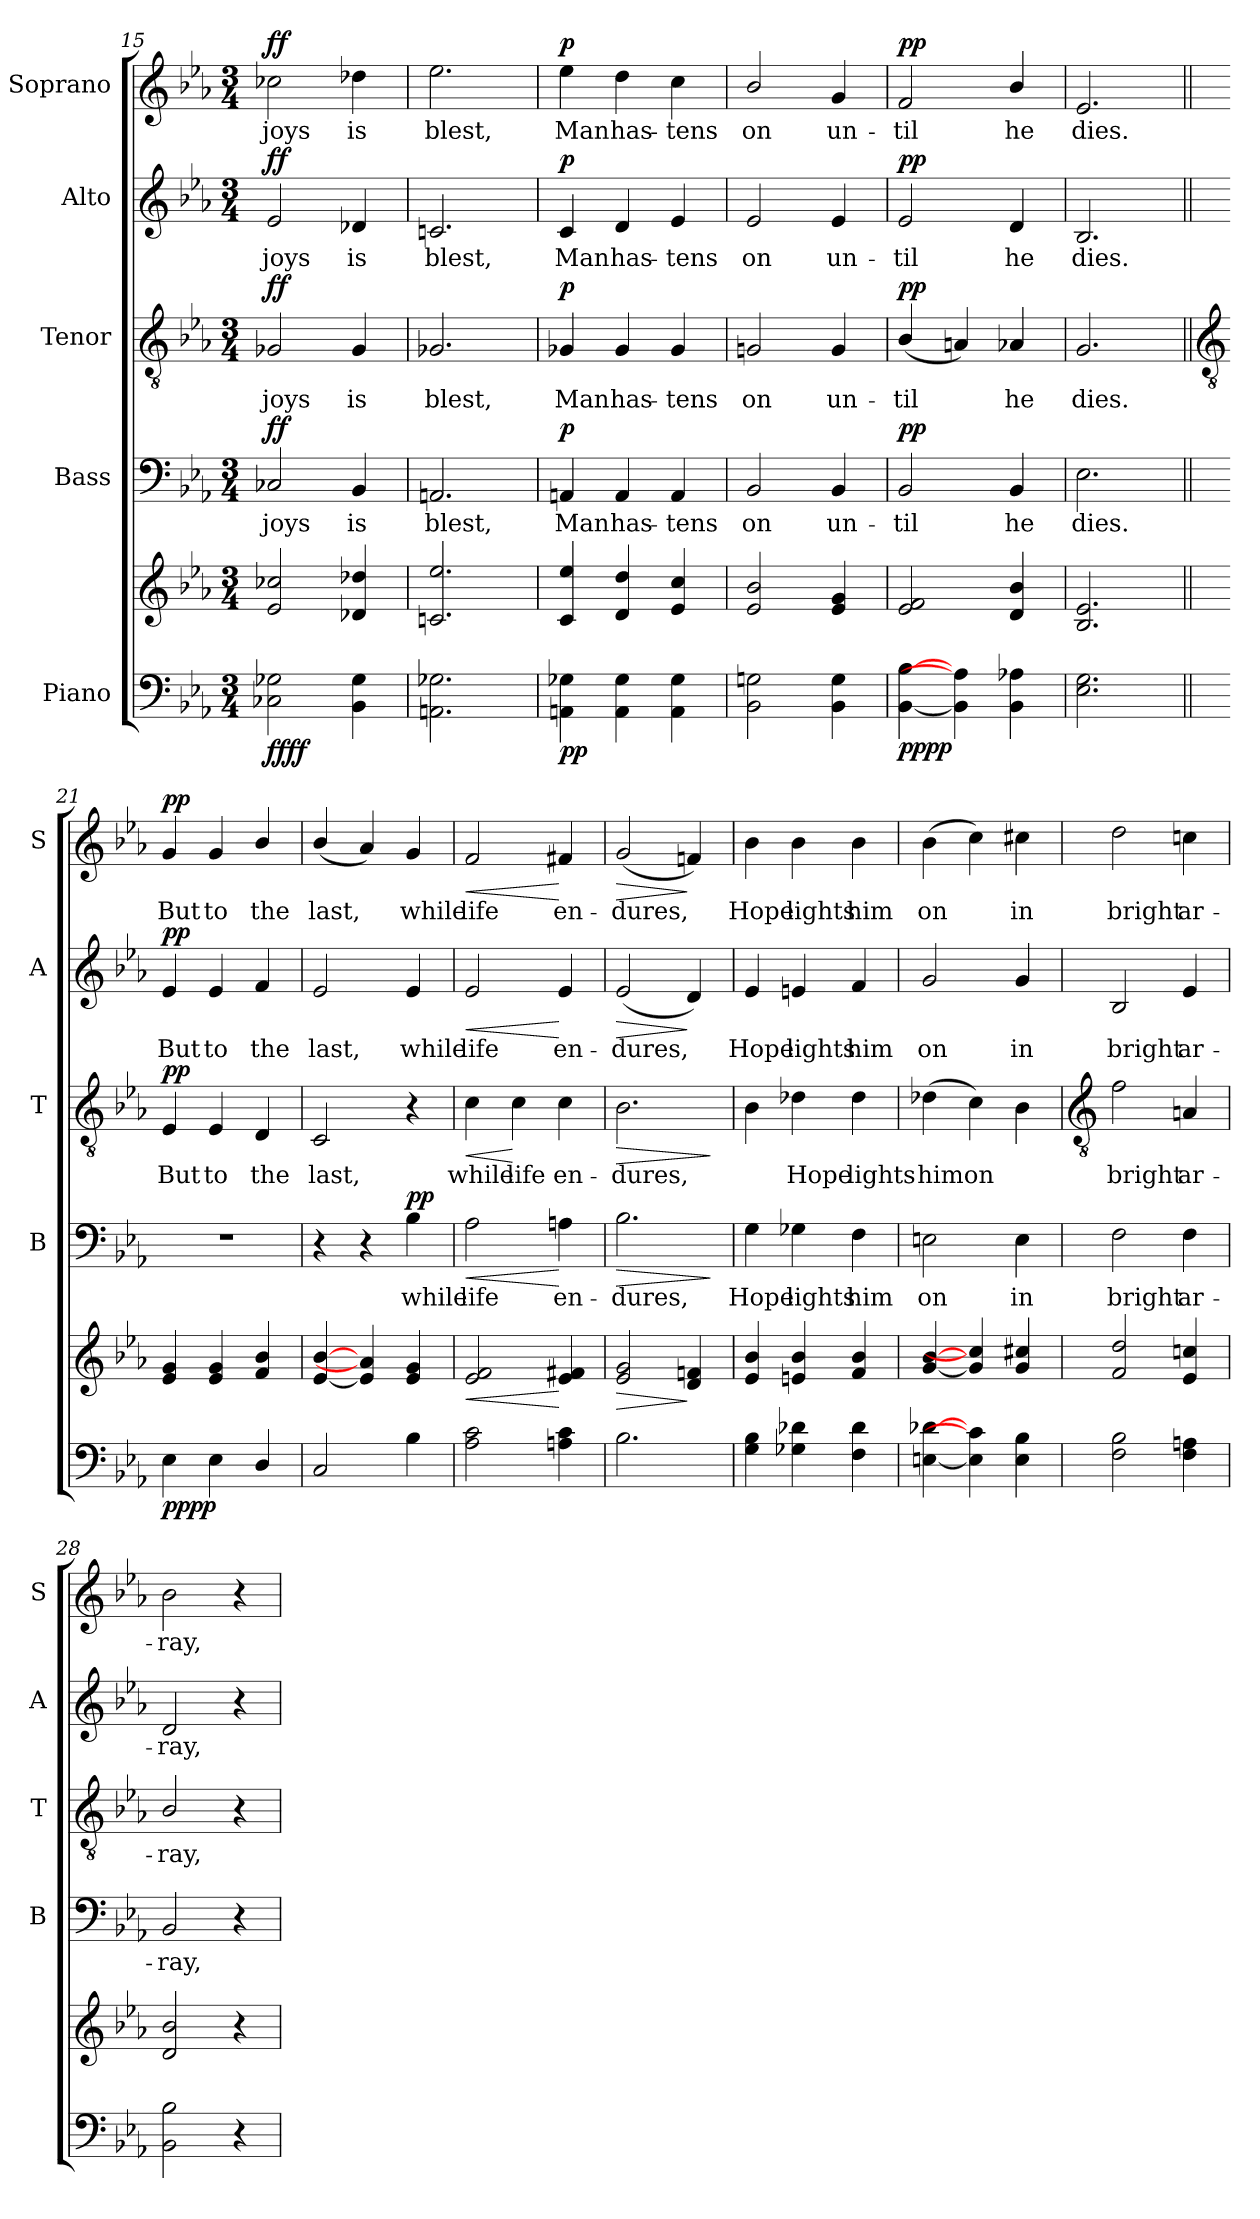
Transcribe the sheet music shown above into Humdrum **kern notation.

**kern	**kern	**dynam	**kern	**text	**dynam	**kern	**text	**dynam	**kern	**text	**dynam	**kern	**text	**dynam
*part5	*part5	*part5	*part4	*part4	*part4	*part3	*part3	*part3	*part2	*part2	*part2	*part1	*part1	*part1
*staff6	*staff5	*staff5/6	*staff4	*staff4	*staff4	*staff3	*staff3	*staff3	*staff2	*staff2	*staff2	*staff1	*staff1	*staff1
*I"Piano	*	*	*I"Bass	*	*	*I"Tenor	*	*	*I"Alto	*	*	*I"Soprano	*	*
*	*	*	*I'B	*	*	*I'T	*	*	*I'A	*	*	*I'S	*	*
*clefF4	*clefG2	*	*clefF4	*	*	*clefGv2	*	*	*clefG2	*	*	*clefG2	*	*
*k[b-e-a-]	*k[b-e-a-]	*	*k[b-e-a-]	*	*	*k[b-e-a-]	*	*	*k[b-e-a-]	*	*	*k[b-e-a-]	*	*
*E-:	*E-:	*	*E-:	*	*	*E-:	*	*	*E-:	*	*	*E-:	*	*
*M3/4	*M3/4	*	*M3/4	*	*	*M3/4	*	*	*M3/4	*	*	*M3/4	*	*
=15	=15	=15	=15	=15	=15	=15	=15	=15	=15	=15	=15	=15	=15	=15
!	!	!LO:DY:b=2	!	!LO:LY:b	!	!	!LO:LY:b	!	!	!LO:LY:b	!	!	!LO:LY:b	!
!	!	!LO:DY:n=1:b	!	!	!LO:DY:b	!	!	!LO:DY:b	!	!	!LO:DY:b	!	!	!LO:DY:b
2C-X 2G-X	2e- 2cc-X	ff ff	2C-X	joys	ff	2G-X	joys	ff	2e-	joys	ff	2cc-X	joys	ff
!	!	!	!	!LO:LY:b	!	!	!LO:LY:b	!	!	!LO:LY:b	!	!	!LO:LY:b	!
4BB- 4G-	4d-X 4dd-X	.	4BB-	is	.	4G-	is	.	4d-X	is	.	4dd-X	is	.
=16	=16	=16	=16	=16	=16	=16	=16	=16	=16	=16	=16	=16	=16	=16
!	!	!	!	!LO:LY:b	!	!	!LO:LY:b	!	!	!LO:LY:b	!	!	!LO:LY:b	!
2.AAn 2.G-X	2.cn 2.ee-	.	2.AAn	blest,	.	2.G-X	blest,	.	2.cn	blest,	.	2.ee-	blest,	.
=17	=17	=17	=17	=17	=17	=17	=17	=17	=17	=17	=17	=17	=17	=17
!	!	!LO:DY:b=2	!	!LO:LY:b	!	!	!LO:LY:b	!	!	!LO:LY:b	!	!	!LO:LY:b	!
!	!	!LO:DY:n=1:b	!	!	!LO:DY:b	!	!	!LO:DY:b	!	!	!LO:DY:b	!	!	!LO:DY:b
4AAn 4G-X	4c 4ee-	p p	4AAn	Man	p	4G-X	Man	p	4c	Man	p	4ee-	Man	p
!	!	!	!	!LO:LY:b	!	!	!LO:LY:b	!	!	!LO:LY:b	!	!	!LO:LY:b	!
4AA 4G-	4d 4dd	.	4AA	has-	.	4G-	has-	.	4d	has-	.	4dd	has-	.
!	!	!	!	!LO:LY:b	!	!	!LO:LY:b	!	!	!LO:LY:b	!	!	!LO:LY:b	!
4AA 4G-	4e- 4cc	.	4AA	-tens	.	4G-	-tens	.	4e-	-tens	.	4cc	-tens	.
=18	=18	=18	=18	=18	=18	=18	=18	=18	=18	=18	=18	=18	=18	=18
!	!	!	!	!LO:LY:b	!	!	!LO:LY:b	!	!	!LO:LY:b	!	!	!LO:LY:b	!
2BB- 2Gn	2e-/ 2b-/	.	2BB-	on	.	2Gn	on	.	2e-	on	.	2b-/	on	.
!	!	!	!	!LO:LY:b	!	!	!LO:LY:b	!	!	!LO:LY:b	!	!	!LO:LY:b	!
4BB- 4G	4e- 4g	.	4BB-	un-	.	4G	un-	.	4e-	un-	.	4g	un-	.
=19	=19	=19	=19	=19	=19	=19	=19	=19	=19	=19	=19	=19	=19	=19
!	!	!LO:DY:b=2	!	!LO:LY:b	!	!	!LO:LY:b	!	!	!LO:LY:b	!	!	!LO:LY:b	!
!	!	!LO:DY:n=1:b	!	!	!LO:DY:b	!	!	!LO:DY:b	!	!	!LO:DY:b	!	!	!LO:DY:b
[4BB- [4B-	2e- 2f	pp pp	2BB-	til	pp	(<4B-/	til	pp	2e-	til	pp	2f	til	pp
4BB-] 4A]	.	.	.	.	.	4An)	.	.	.	.	.	.	.	.
!	!	!	!	!LO:LY:b	!	!	!LO:LY:b	!	!	!LO:LY:b	!	!	!LO:LY:b	!
4BB- 4A-X	4d/ 4b-/	.	4BB-	he	.	4A-X	he	.	4d	he	.	4b-/	he	.
=20	=20	=20	=20	=20	=20	=20	=20	=20	=20	=20	=20	=20	=20	=20
!	!	!	!	!LO:LY:b	!	!	!LO:LY:b	!	!	!LO:LY:b	!	!	!LO:LY:b	!
2.E- 2.G	2.B- 2.e-	.	2.E-	dies.	.	2.G	dies.	.	2.B-	dies.	.	2.e-	dies.	.
!!LO:LB:g=z
=21||	=21||	=21||	=21||	=21||	=21||	=21||	=21||	=21||	=21||	=21||	=21||	=21||	=21||	=21||
*	*	*	*	*	*	*clefGv2	*	*	*	*	*	*	*	*
!	!	!LO:DY:b=2	!LO:N:vis=1	!	!	!	!LO:LY:b	!	!	!LO:LY:b	!	!	!LO:LY:b	!
!	!	!LO:DY:n=1:b	!	!	!	!	!	!LO:DY:b	!	!	!LO:DY:b	!	!	!LO:DY:b
4E-\	4e- 4g	pp pp	2.r	.	.	4E-	But	pp	4e-	But	pp	4g	But	pp
!	!	!	!	!	!	!	!LO:LY:b	!	!	!LO:LY:b	!	!	!LO:LY:b	!
4E-	4e- 4g	.	.	.	.	4E-	to	.	4e-	to	.	4g	to	.
!	!	!	!	!	!	!	!LO:LY:b	!	!	!LO:LY:b	!	!	!LO:LY:b	!
4D/	4f/ 4b-/	.	.	.	.	4D	the	.	4f	the	.	4b-/	the	.
=22	=22	=22	=22	=22	=22	=22	=22	=22	=22	=22	=22	=22	=22	=22
!	!	!	!	!	!	!	!LO:LY:b	!	!	!LO:LY:b	!	!	!LO:LY:b	!
2C	[4e-/ [4b-/	.	4r	.	.	2C	last,	.	2e-	last,	.	(<4b-/	last,	.
.	4e-] 4a-]	.	4r	.	.	.	.	.	.	.	.	4a-)	.	.
!	!	!	!	!LO:LY:b	!LO:DY:b	!	!	!	!	!LO:LY:b	!	!	!LO:LY:b	!
4B-	4e- 4g	.	4B-	while	pp	4r	.	.	4e-	while	.	4g	while	.
=23	=23	=23	=23	=23	=23	=23	=23	=23	=23	=23	=23	=23	=23	=23
!	!	!LO:HP:b	!	!LO:LY:b	!LO:HP:b	!	!LO:LY:b	!LO:HP:b	!	!LO:LY:b	!LO:HP:b	!	!LO:LY:b	!LO:HP:b
2A- 2c	2e- 2f	<	2A-	life	<	4c	while	<	2e-	life	<	2f	life	<
!	!	!	!	!	!	!	!LO:LY:b	!	!	!	!	!	!	!
.	.	.	.	.	.	4c	life	[	.	.	.	.	.	.
!	!	!	!	!LO:LY:b	!	!	!LO:LY:b	!	!	!LO:LY:b	!	!	!LO:LY:b	!
4An 4c	4e- 4f#X	[	4An	en-	[	4c	en-	.	4e-	en-	[	4f#X	en-	[
=24	=24	=24	=24	=24	=24	=24	=24	=24	=24	=24	=24	=24	=24	=24
!	!	!LO:HP:b	!	!LO:LY:b	!LO:HP:b	!	!LO:LY:b	!LO:HP:b	!	!LO:LY:b	!LO:HP:b	!	!LO:LY:b	!LO:HP:b
2.B-	2e- 2g	>	2.B-	-dures,	>	2.B-	-dures,	>	(<2e-	-dures,	>	(<2g	-dures,	>
.	4d 4fn	]	.	.	.	.	.	.	4d)	.	]	4fn)	.	]
.	.	.	.	.	]	.	.	]	.	.	.	.	.	.
=25	=25	=25	=25	=25	=25	=25	=25	=25	=25	=25	=25	=25	=25	=25
!	!	!	!	!LO:LY:b	!	!	!	!	!	!LO:LY:b	!	!	!LO:LY:b	!
4G 4B-	4e- 4b-	.	4G	Hope	.	4B-	.	.	4e-	Hope	.	4b-	Hope	.
!	!	!	!	!LO:LY:b	!	!	!LO:LY:b	!	!	!LO:LY:b	!	!	!LO:LY:b	!
4G-X 4d-X	4en 4b-	.	4G-X	lights	.	4d-X	Hope	.	4en	lights	.	4b-	lights	.
!	!	!	!	!LO:LY:b	!	!	!LO:LY:b	!	!	!LO:LY:b	!	!	!LO:LY:b	!
4F 4d-	4f 4b-	.	4F	him	.	4d-	lights	.	4f	him	.	4b-	him	.
=26	=26	=26	=26	=26	=26	=26	=26	=26	=26	=26	=26	=26	=26	=26
!	!	!	!	!LO:LY:b	!	!	!LO:LY:b	!	!	!LO:LY:b	!	!	!LO:LY:b	!
[4En [4d-X	[4g [4b-	.	2En	on	.	(>4d-X	him	.	2g	on	.	(>4b-	on	.
!	!	!	!	!	!	!	!LO:LY:b	!	!	!	!	!	!	!
4E] 4c]	4g] 4cc]	.	.	.	.	4c)	on	.	.	.	.	4cc)	.	.
!	!	!	!	!LO:LY:b	!	!	!	!	!	!LO:LY:b	!	!	!LO:LY:b	!
4E 4B-	4g 4cc#X	.	4E	in	.	4B-	.	.	4g	in	.	4cc#X	in	.
!!LO:LB:g=z
=27	=27	=27	=27	=27	=27	=27	=27	=27	=27	=27	=27	=27	=27	=27
*	*	*	*	*	*	*clefGv2	*	*	*	*	*	*	*	*
!	!	!	!	!LO:LY:b	!	!	!LO:LY:b	!	!	!LO:LY:b	!	!	!LO:LY:b	!
2F 2B-	2f 2dd	.	2F	bright	.	2f	bright	.	2B-	bright	.	2dd	bright	.
!	!	!	!	!LO:LY:b	!	!	!LO:LY:b	!	!	!LO:LY:b	!	!	!LO:LY:b	!
4F 4An	4e- 4ccn	.	4F	ar-	.	4An	ar-	.	4e-	ar-	.	4ccn	ar-	.
=28	=28	=28	=28	=28	=28	=28	=28	=28	=28	=28	=28	=28	=28	=28
!	!	!	!	!LO:LY:b	!	!	!LO:LY:b	!	!	!LO:LY:b	!	!	!LO:LY:b	!
2BB-\ 2B-\	2d 2b-	.	2BB-	-ray,	.	2B-/	-ray,	.	2d	-ray,	.	2b-	-ray,	.
4r	4r	.	4r	.	.	4r	.	.	4r	.	.	4r	.	.
=	=	=	=	=	=	=	=	=	=	=	=	=	=	=
*-	*-	*-	*-	*-	*-	*-	*-	*-	*-	*-	*-	*-	*-	*-
